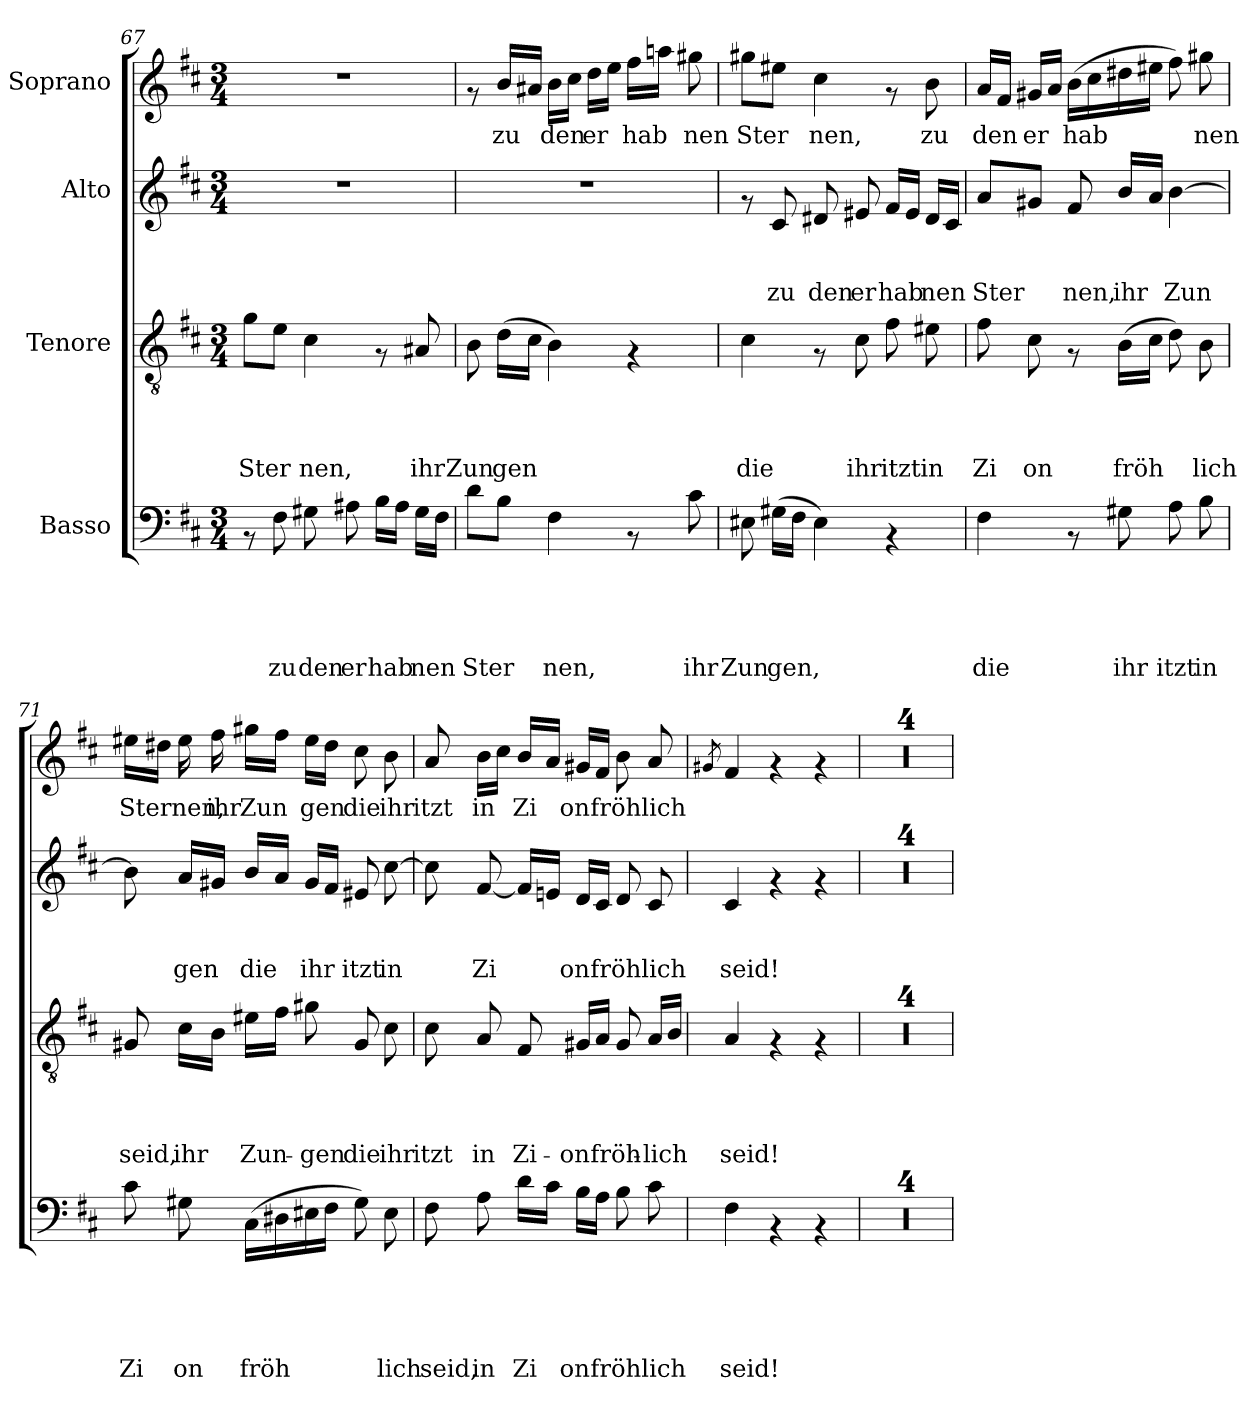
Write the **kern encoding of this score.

**kern	**text	**text	**text	**text	**text	**kern	**text	**text	**text	**text	**kern	**text	**text	**text	**kern	**text
*part4	*part4	*part4	*part4	*part4	*part4	*part3	*part3	*part3	*part3	*part3	*part2	*part2	*part2	*part2	*part1	*part1
*staff4	*staff4	*staff4	*staff4	*staff4	*staff4	*staff3	*staff3	*staff3	*staff3	*staff3	*staff2	*staff2	*staff2	*staff2	*staff1	*staff1
*I"Basso	*	*	*	*	*	*I"Tenore	*	*	*	*	*I"Alto	*	*	*	*I"Soprano	*
!!LO:LB:g=z
*clefF4	*	*	*	*	*	*clefGv2	*	*	*	*	*clefG2	*	*	*	*clefG2	*
*k[f#c#]	*	*	*	*	*	*k[f#c#]	*	*	*	*	*k[f#c#]	*	*	*	*k[f#c#]	*
*D:	*	*	*	*	*	*D:	*	*	*	*	*D:	*	*	*	*D:	*
*M3/4	*	*	*	*	*	*M3/4	*	*	*	*	*M3/4	*	*	*	*M3/4	*
=67	=67	=67	=67	=67	=67	=67	=67	=67	=67	=67	=67	=67	=67	=67	=67	=67
!	!	!	!	!	!	!	!	!	!	!LO:LY:b	!	!	!	!	!	!
8rAA	.	.	.	.	.	8g\L	.	.	.	Ster	2.r	.	.	.	2.r	.
!	!	!	!	!	!LO:LY:b	!	!	!	!	!	!	!	!	!	!	!
8F#\	.	.	.	.	zu	8e\J	.	.	.	.	.	.	.	.	.	.
!	!	!	!	!	!LO:LY:b	!	!	!	!	!LO:LY:b	!	!	!	!	!	!
8G#X\	.	.	.	.	den	4c#\	.	.	.	nen,	.	.	.	.	.	.
!	!	!	!	!	!LO:LY:b	!	!	!	!	!	!	!	!	!	!	!
8A#X\	.	.	.	.	er	.	.	.	.	.	.	.	.	.	.	.
!	!	!	!	!	!LO:LY:b	!	!	!	!	!	!	!	!	!	!	!
16B\LL	.	.	.	.	hab	8rF	.	.	.	.	.	.	.	.	.	.
16A#\JJ	.	.	.	.	.	.	.	.	.	.	.	.	.	.	.	.
!	!	!	!	!	!LO:LY:b	!	!	!	!	!LO:LY:b	!	!	!	!	!	!
16G#\LL	.	.	.	.	nen	8A#X/	.	.	.	ihr	.	.	.	.	.	.
16F#\JJ	.	.	.	.	.	.	.	.	.	.	.	.	.	.	.	.
=68	=68	=68	=68	=68	=68	=68	=68	=68	=68	=68	=68	=68	=68	=68	=68	=68
!	!	!	!	!	!LO:LY:b	!	!	!	!	!LO:LY:b	!	!	!	!	!	!
8d\L	.	.	.	.	Ster	8B\	.	.	.	Zun	2.r	.	.	.	8rf	.
!	!	!	!	!	!	!	!	!	!	!LO:LY:b	!	!	!	!	!	!LO:LY:b
8B\J	.	.	.	.	.	(>16d\LL	.	.	.	gen	.	.	.	.	16b/LL	zu
.	.	.	.	.	.	16c#\JJ	.	.	.	.	.	.	.	.	16a#X/JJ	.
!	!	!	!	!	!LO:LY:b	!	!	!	!	!	!	!	!	!	!	!LO:LY:b
4F#\	.	.	.	.	nen,	4B\)	.	.	.	.	.	.	.	.	16b\LL	den
.	.	.	.	.	.	.	.	.	.	.	.	.	.	.	16cc#\JJ	.
!	!	!	!	!	!	!	!	!	!	!	!	!	!	!	!	!LO:LY:b
.	.	.	.	.	.	.	.	.	.	.	.	.	.	.	16dd\LL	er
.	.	.	.	.	.	.	.	.	.	.	.	.	.	.	16ee\JJ	.
!	!	!	!	!	!	!	!	!	!	!	!	!	!	!	!	!LO:LY:b
8rAA	.	.	.	.	.	4rF	.	.	.	.	.	.	.	.	16ff#\LL	hab
.	.	.	.	.	.	.	.	.	.	.	.	.	.	.	16aan\JJ	.
!	!	!	!	!	!LO:LY:b	!	!	!	!	!	!	!	!	!	!	!LO:LY:b
8c#\	.	.	.	.	ihr	.	.	.	.	.	.	.	.	.	8gg#X\	nen
=69	=69	=69	=69	=69	=69	=69	=69	=69	=69	=69	=69	=69	=69	=69	=69	=69
!	!	!	!	!	!LO:LY:b	!	!	!	!	!LO:LY:b	!	!	!	!	!	!LO:LY:b
8E#X\	.	.	.	.	Zun	4c#\	.	.	.	die	8rf	.	.	.	8gg#X\L	Ster
!	!	!	!	!	!LO:LY:b	!	!	!	!	!	!	!	!	!LO:LY:b	!	!
(>16G#X\LL	.	.	.	.	gen,	.	.	.	.	.	8c#/	.	.	zu	8ee#X\J	.
16F#\JJ	.	.	.	.	.	.	.	.	.	.	.	.	.	.	.	.
!	!	!	!	!	!	!	!	!	!	!	!	!	!	!LO:LY:b	!	!LO:LY:b
4E#\)	.	.	.	.	.	8rF	.	.	.	.	8d#X/	.	.	den	4cc#\	nen,
!	!	!	!	!	!	!	!	!	!	!LO:LY:b	!	!	!	!LO:LY:b	!	!
.	.	.	.	.	.	8c#\	.	.	.	ihr	8e#X/	.	.	er	.	.
!	!	!	!	!	!	!	!	!	!	!LO:LY:b	!	!	!	!LO:LY:b	!	!
4rAA	.	.	.	.	.	8f#\	.	.	.	itzt	16f#/LL	.	.	hab	8rf	.
.	.	.	.	.	.	.	.	.	.	.	16e#/JJ	.	.	.	.	.
!	!	!	!	!	!	!	!	!	!	!LO:LY:b	!	!	!	!LO:LY:b	!	!LO:LY:b
.	.	.	.	.	.	8e#X\	.	.	.	in	16d#/LL	.	.	nen	8b\	zu
.	.	.	.	.	.	.	.	.	.	.	16c#/JJ	.	.	.	.	.
=70	=70	=70	=70	=70	=70	=70	=70	=70	=70	=70	=70	=70	=70	=70	=70	=70
!	!	!	!	!	!LO:LY:b	!	!	!	!	!LO:LY:b	!	!	!	!LO:LY:b	!	!LO:LY:b
4F#\	.	.	.	.	die	8f#\	.	.	.	Zi	8a/L	.	.	Ster	16a/LL	den
.	.	.	.	.	.	.	.	.	.	.	.	.	.	.	16f#/JJ	.
!	!	!	!	!	!	!	!	!	!	!LO:LY:b	!	!	!	!	!	!LO:LY:b
.	.	.	.	.	.	8c#\	.	.	.	on	8g#X/J	.	.	.	16g#X/LL	er
.	.	.	.	.	.	.	.	.	.	.	.	.	.	.	16a/JJ	.
!	!	!	!	!	!	!	!	!	!	!	!	!	!	!LO:LY:b	!	!LO:LY:b
8rAA	.	.	.	.	.	8rF	.	.	.	.	8f#/	.	.	nen,	(>16b\LL	hab
.	.	.	.	.	.	.	.	.	.	.	.	.	.	.	16cc#\	.
!	!	!	!	!	!LO:LY:b	!	!	!	!	!LO:LY:b	!	!	!	!LO:LY:b	!	!
8G#X\	.	.	.	.	ihr	(>16B\LL	.	.	.	fröh	16b/LL	.	.	ihr	16dd#X\	.
.	.	.	.	.	.	16c#\JJ	.	.	.	.	16a/JJ	.	.	.	16ee#X\JJ	.
!	!	!	!	!	!LO:LY:b	!	!	!	!	!	!	!	!	!LO:LY:b	!	!
8A\	.	.	.	.	itzt	8d\)	.	.	.	.	[<4b\	.	.	Zun	8ff#\)	.
!	!	!	!	!	!LO:LY:b	!	!	!	!	!LO:LY:b	!	!	!	!	!	!LO:LY:b
8B\	.	.	.	.	in	8B\	.	.	.	lich	.	.	.	.	8gg#X\	nen
!!LO:LB:g=z
=71	=71	=71	=71	=71	=71	=71	=71	=71	=71	=71	=71	=71	=71	=71	=71	=71
!	!	!	!	!	!LO:LY:b	!	!	!	!	!LO:LY:b	!	!	!	!	!	!LO:LY:b
8c#\	.	.	.	.	Zi	8G#X/	.	.	.	seid,	8b\]	.	.	.	16ee#X\LL	Sternen,
.	.	.	.	.	.	.	.	.	.	.	.	.	.	.	16dd#X\JJ	.
!	!	!	!	!	!LO:LY:b	!	!	!	!	!LO:LY:b	!	!	!	!LO:LY:b	!	!
8G#X\	.	.	.	.	on	16c#\LL	.	.	.	ihr	16a/LL	.	.	gen	16ee#\	.
!	!	!	!	!	!	!	!	!	!	!	!	!	!	!	!	!LO:LY:b
.	.	.	.	.	.	16B\JJ	.	.	.	.	16g#X/JJ	.	.	.	16ff#\	ihr
!	!	!	!	!	!LO:LY:b	!	!	!	!	!LO:LY:b	!	!	!	!LO:LY:b	!	!LO:LY:b
(>16C#\LL	.	.	.	.	fröh	16e#X\LL	.	.	.	Zun-	16b/LL	.	.	die	16gg#X\LL	Zun
16D#X\	.	.	.	.	.	16f#\JJ	.	.	.	.	16a/JJ	.	.	.	16ff#\JJ	.
!	!	!	!	!	!	!	!	!	!	!LO:LY:b	!	!	!	!LO:LY:b	!	!LO:LY:b
16E#X\	.	.	.	.	.	8g#X\	.	.	.	-gen	16g#/LL	.	.	ihr	16ee#\LL	gen
16F#\JJ	.	.	.	.	.	.	.	.	.	.	16f#/JJ	.	.	.	16dd#\JJ	.
!	!	!	!	!	!	!	!	!	!	!LO:LY:b	!	!	!	!LO:LY:b	!	!LO:LY:b
8G#\)	.	.	.	.	.	8G#/	.	.	.	die	8e#X/	.	.	itzt	8cc#\	die
!	!	!	!	!	!LO:LY:b	!	!	!	!	!LO:LY:b	!	!	!	!LO:LY:b	!	!LO:LY:b
8E#\	.	.	.	.	lich	8c#\	.	.	.	ihr	[>8cc#\	.	.	in	8b\	ihr
=72	=72	=72	=72	=72	=72	=72	=72	=72	=72	=72	=72	=72	=72	=72	=72	=72
!	!	!	!	!	!LO:LY:b	!	!	!	!	!LO:LY:b	!	!	!	!	!	!LO:LY:b
8F#\	.	.	.	.	seid,	8c#\	.	.	.	itzt	8cc#\]	.	.	.	8a/	itzt
!	!	!	!	!	!LO:LY:b	!	!	!	!	!LO:LY:b	!	!	!	!LO:LY:b	!	!LO:LY:b
8A\	.	.	.	.	in	8A/	.	.	.	in	[<8f#/	.	.	Zi	16b\LL	in
.	.	.	.	.	.	.	.	.	.	.	.	.	.	.	16cc#\JJ	.
!	!	!	!	!	!LO:LY:b	!	!	!	!	!LO:LY:b	!	!	!	!	!	!LO:LY:b
16d\LL	.	.	.	.	Zi	8F#/	.	.	.	Zi-	16f#/LL]	.	.	.	16b/LL	Zi
16c#\JJ	.	.	.	.	.	.	.	.	.	.	16en/JJ	.	.	.	16a/JJ	.
!	!	!	!	!	!LO:LY:b	!	!	!	!	!LO:LY:b	!	!	!	!LO:LY:b	!	!LO:LY:b
16B\LL	.	.	.	.	on	16G#X/LL	.	.	.	-on	16d/LL	.	.	on	16g#X/LL	on
!	!	!	!	!	!LO:LY:b	!	!	!	!	!LO:LY:b	!	!	!	!LO:LY:b	!	!LO:LY:b
16A\JJ	.	.	.	.	fröhlich	16A/JJ	.	.	.	fröh-	16c#/JJ	.	.	fröhlich	16f#/JJ	fröhlich
8B\	.	.	.	.	.	8G#/	.	.	.	.	8d/	.	.	.	8b\	.
!	!	!	!	!	!	!	!	!	!	!LO:LY:b	!	!	!	!	!	!
8c#\	.	.	.	.	.	16A/LL	.	.	.	-lich	8c#/	.	.	.	8a/	.
.	.	.	.	.	.	16B/JJ	.	.	.	.	.	.	.	.	.	.
=73	=73	=73	=73	=73	=73	=73	=73	=73	=73	=73	=73	=73	=73	=73	=73	=73
.	.	.	.	.	.	.	.	.	.	.	.	.	.	.	8qg#X/	.
!	!	!	!	!	!LO:LY:b	!	!	!	!	!LO:LY:b	!	!	!	!LO:LY:b	!	!
4F#\	.	.	.	.	seid!	4A/	.	.	.	seid!	4c#/	.	.	seid!	4f#/	.
4rAA	.	.	.	.	.	4rF	.	.	.	.	4rf	.	.	.	4rf	.
4rAA	.	.	.	.	.	4rF	.	.	.	.	4rf	.	.	.	4rf	.
=74	=74	=74	=74	=74	=74	=74	=74	=74	=74	=74	=74	=74	=74	=74	=74	=74
2.r	.	.	.	.	.	2.r	.	.	.	.	2.r	.	.	.	2.r	.
=75	=75	=75	=75	=75	=75	=75	=75	=75	=75	=75	=75	=75	=75	=75	=75	=75
2.r	.	.	.	.	.	2.r	.	.	.	.	2.r	.	.	.	2.r	.
=76	=76	=76	=76	=76	=76	=76	=76	=76	=76	=76	=76	=76	=76	=76	=76	=76
2.r	.	.	.	.	.	2.r	.	.	.	.	2.r	.	.	.	2.r	.
=77	=77	=77	=77	=77	=77	=77	=77	=77	=77	=77	=77	=77	=77	=77	=77	=77
2.r	.	.	.	.	.	2.r	.	.	.	.	2.r	.	.	.	2.r	.
=	=	=	=	=	=	=	=	=	=	=	=	=	=	=	=	=
*-	*-	*-	*-	*-	*-	*-	*-	*-	*-	*-	*-	*-	*-	*-	*-	*-
